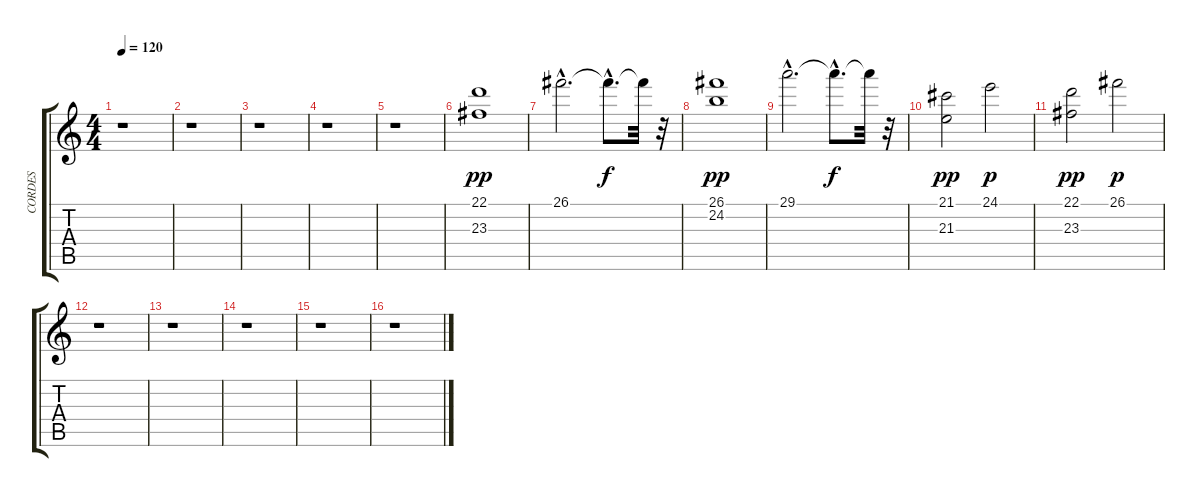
\track ("CORDES" "CORDES") {instrument stringensemble1}
\staff {score tabs}
\tuning (E4 B3 G3 D3 A2 E2) {hide}
\ts (4 4)
\tempo 120
\clef g2
\ks c
r.1{dy pp} |
r.1 |
r.1 |
r.1 |
r.1 |
(22.1 23.3).1 |
26.1{hac}.2{d} 26.1{hac t}.8{d dy f} 26.1{t}.32 r.32 |
(26.1 24.2).1{dy pp} |
29.1{hac}.2{d} 29.1{hac t}.8{d dy f} 29.1{t}.32 r.32 |
(21.1 21.3).2{dy pp} 24.1.2{dy p} |
(22.1 23.3).2{dy pp} 26.1.2{dy p} |
r.1 |
r.1 |
r.1 |
r.1 |
r.1
